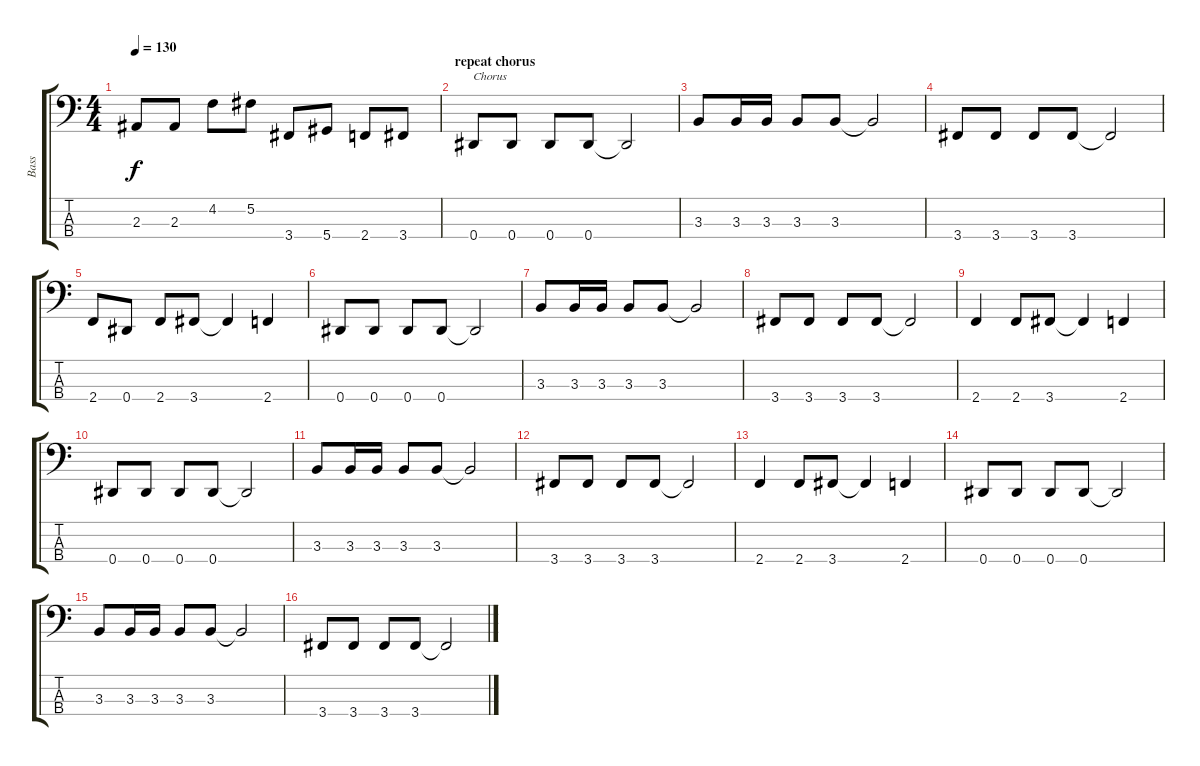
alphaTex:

\track ("Bass" "Bass") {instrument electricbassfinger}
\staff {score tabs}
\tuning (Gb2 Db2 Ab1 Eb1) {hide}
\ts (4 4)
\tempo 130
\clef f4
\ks c
2.3.8{dy f} 2.3.8 4.2.8 5.2.8 3.4.8 5.4.8 2.4.8 3.4.8 |
\section ("" "repeat chorus")
0.4.8{txt "Chorus"} 0.4.8 0.4.8 0.4.8 0.4{t}.2 |
3.3.8 3.3.16 3.3.16 3.3.8 3.3.8 3.3{t}.2 |
3.4.8 3.4.8 3.4.8 3.4.8 3.4{t}.2 |
2.4.8 0.4.8 2.4.8 3.4.8 3.4{t}.4 2.4.4 |
0.4.8 0.4.8 0.4.8 0.4.8 0.4{t}.2 |
3.3.8 3.3.16 3.3.16 3.3.8 3.3.8 3.3{t}.2 |
3.4.8 3.4.8 3.4.8 3.4.8 3.4{t}.2 |
2.4.4 2.4.8 3.4.8 3.4{t}.4 2.4.4 |
0.4.8 0.4.8 0.4.8 0.4.8 0.4{t}.2 |
3.3.8 3.3.16 3.3.16 3.3.8 3.3.8 3.3{t}.2 |
3.4.8 3.4.8 3.4.8 3.4.8 3.4{t}.2 |
2.4.4 2.4.8 3.4.8 3.4{t}.4 2.4.4 |
0.4.8 0.4.8 0.4.8 0.4.8 0.4{t}.2 |
3.3.8 3.3.16 3.3.16 3.3.8 3.3.8 3.3{t}.2 |
3.4.8 3.4.8 3.4.8 3.4.8 3.4{t}.2
